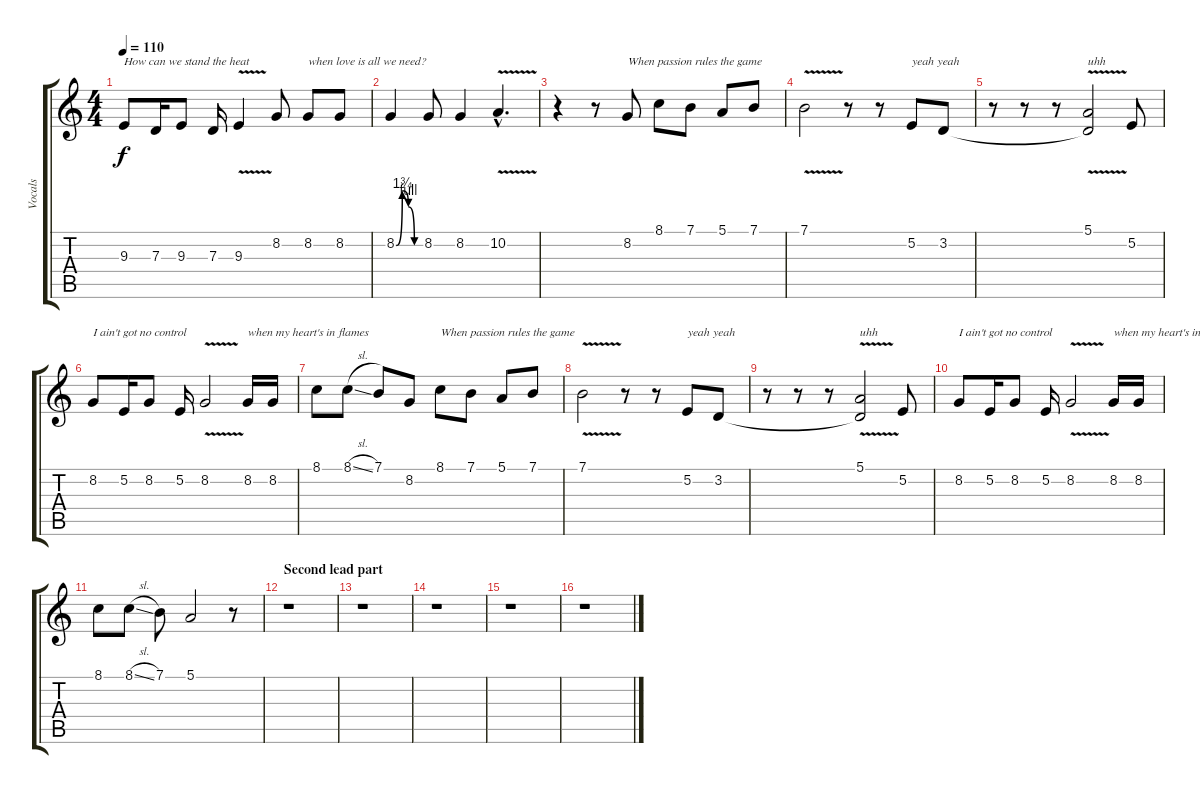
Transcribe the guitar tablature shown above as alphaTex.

\track ("Vocals" "Vocals") {instrument lead5charang}
\staff {score tabs}
\tuning (E4 B3 G3 D3 A2 E2) {hide}
\ts (4 4)
\tempo 110
\clef g2
\ks c
9.3.8{txt "How can we stand the heat" dy f} 7.3.16 9.3.8 7.3.16 9.3{v}.4 8.2.8 8.2.8{txt "when love is all we need?"} 8.2.8 |
8.2{be (custom 0 0 15 7 30 4 45 0 60 0)}.4 8.2.8 8.2.4 10.2{v hac}.4{d} |
r.4 r.8 8.2.8{txt "When passion rules the game"} 8.1.8 7.1.8 5.1.8 7.1.8 |
7.1{v}.2 r.8 r.8 5.2.8{txt "yeah yeah"} 3.2.8 |
r.8 r.8 r.8 (5.1{v} 3.2{t}).2{txt "uhh"} 5.2.8 |
8.2.8{txt "I ain't got no control"} 5.2.16 8.2.8 5.2.16 8.2{v}.2 8.2.16{txt "when my heart's in flames"} 8.2.16 |
8.1.8 8.1{sl}.8 7.1.8 8.2.8 8.1.8{txt "When passion rules the game"} 7.1.8 5.1.8 7.1.8 |
7.1{v}.2 r.8 r.8 5.2.8{txt "yeah yeah"} 3.2.8 |
r.8 r.8 r.8 (5.1{v} 3.2{t}).2{txt "uhh"} 5.2.8 |
8.2.8{txt "I ain't got no control"} 5.2.16 8.2.8 5.2.16 8.2{v}.2 8.2.16{txt "when my heart's in flames"} 8.2.16 |
8.1.8 8.1{sl}.8 7.1.8 5.1.2 r.8 |
\section ("" "Second lead part")
r.1 |
r.1 |
r.1 |
r.1 |
r.1
